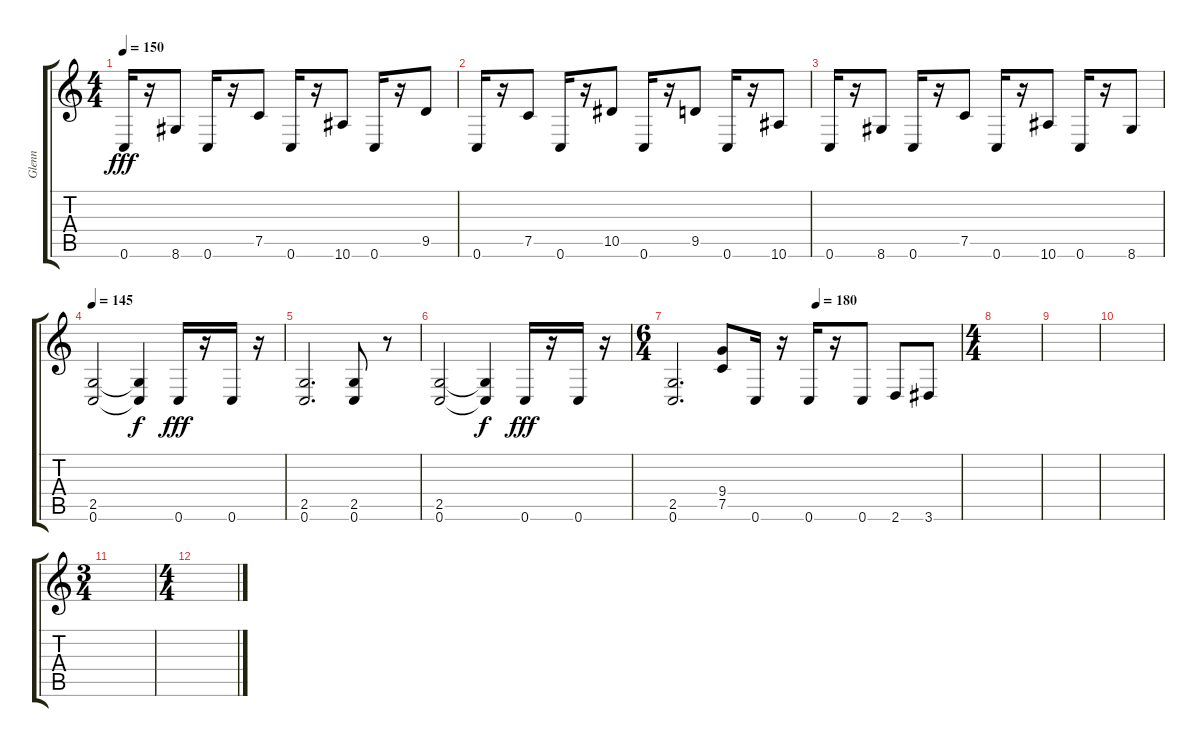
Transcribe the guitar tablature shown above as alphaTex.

\track ("Glenn" "Glenn") {instrument distortionguitar}
\staff {score tabs}
\tuning (C4 G3 Eb3 Bb2 F2 C2) {hide}
\ts (4 4)
\tempo 150
\clef g2
\ks c
0.6.16{dy fff} r.16 8.6.8 0.6.16 r.16 7.5.8 0.6.16 r.16 10.6.8 0.6.16 r.16 9.5.8 |
0.6.16 r.16 7.5.8 0.6.16 r.16 10.5.8 0.6.16 r.16 9.5.8 0.6.16 r.16 10.6.8 |
0.6.16 r.16 8.6.8 0.6.16 r.16 7.5.8 0.6.16 r.16 10.6.8 0.6.16 r.16 8.6.8 |
\tempo 145
(2.5 0.6).2 (2.5{t} 0.6{t}).4{dy f} 0.6.16{dy fff} r.16 0.6.16 r.16 |
(2.5 0.6).2{d} (2.5 0.6).8 r.8 |
(2.5 0.6).2 (2.5{t} 0.6{t}).4{dy f} 0.6.16{dy fff} r.16 0.6.16 r.16 |
\ts (6 4)
\tempo (180 0.5)
(2.5 0.6).2{d} (9.4 7.5).8 0.6.16 r.16 0.6.16 r.16 0.6.8 2.6.8 3.6.8 |
\ts (4 4)
|
|
|
\ts (3 4)
|
\ts (4 4)
